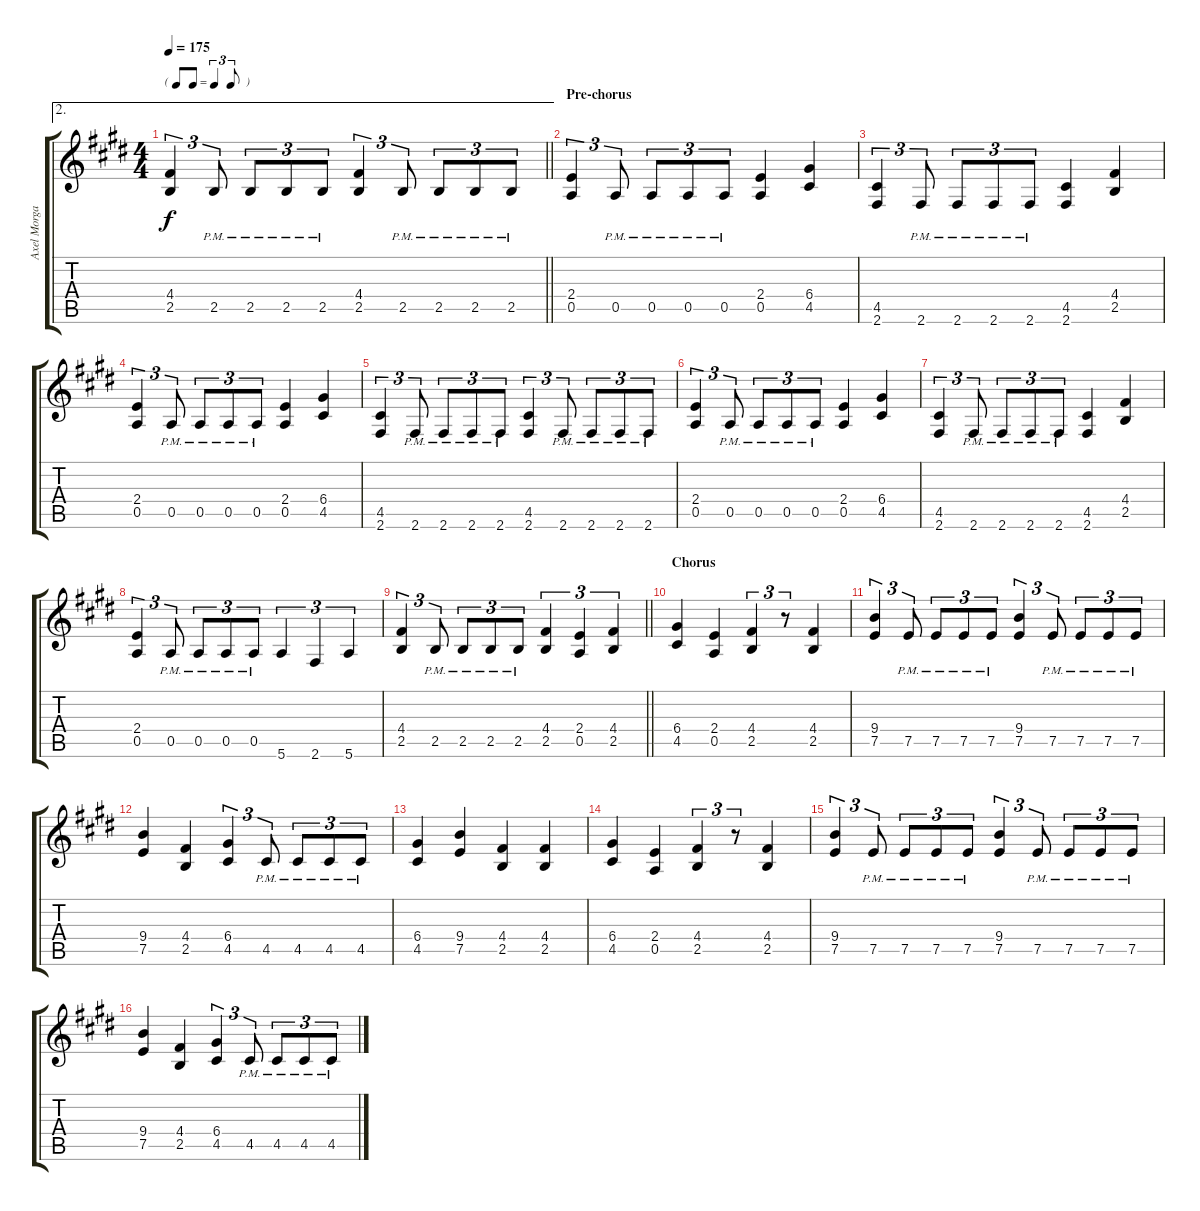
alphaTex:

\track ("Axel Morgan" "Axel Morga") {instrument distortionguitar}
\staff {score tabs}
\tuning (E4 B3 G3 D3 A2 E2) {hide}
\ae 2
\ts (4 4)
\tf triplet8th
\tempo 175
\clef g2
\barLineRight lightlight
\ks c#minor
(4.4 2.5).4{tu (3 2) dy f} 2.5{pm}.8{tu (3 2)} 2.5{pm}.8{tu (3 2)} 2.5{pm}.8{tu (3 2)} 2.5{pm}.8{tu (3 2)} (4.4 2.5).4{tu (3 2)} 2.5{pm}.8{tu (3 2)} 2.5{pm}.8{tu (3 2)} 2.5{pm}.8{tu (3 2)} 2.5{pm}.8{tu (3 2)} |
\section ("" "Pre-chorus")
(2.4 0.5).4{tu (3 2)} 0.5{pm}.8{tu (3 2)} 0.5{pm}.8{tu (3 2)} 0.5{pm}.8{tu (3 2)} 0.5{pm}.8{tu (3 2)} (2.4 0.5).4 (6.4 4.5).4 |
(4.5 2.6).4{tu (3 2)} 2.6{pm}.8{tu (3 2)} 2.6{pm}.8{tu (3 2)} 2.6{pm}.8{tu (3 2)} 2.6{pm}.8{tu (3 2)} (4.5 2.6).4 (4.4 2.5).4 |
(2.4 0.5).4{tu (3 2)} 0.5{pm}.8{tu (3 2)} 0.5{pm}.8{tu (3 2)} 0.5{pm}.8{tu (3 2)} 0.5{pm}.8{tu (3 2)} (2.4 0.5).4 (6.4 4.5).4 |
(4.5 2.6).4{tu (3 2)} 2.6{pm}.8{tu (3 2)} 2.6{pm}.8{tu (3 2)} 2.6{pm}.8{tu (3 2)} 2.6{pm}.8{tu (3 2)} (4.5 2.6).4{tu (3 2)} 2.6{pm}.8{tu (3 2)} 2.6{pm}.8{tu (3 2)} 2.6{pm}.8{tu (3 2)} 2.6{pm}.8{tu (3 2)} |
(2.4 0.5).4{tu (3 2)} 0.5{pm}.8{tu (3 2)} 0.5{pm}.8{tu (3 2)} 0.5{pm}.8{tu (3 2)} 0.5{pm}.8{tu (3 2)} (2.4 0.5).4 (6.4 4.5).4 |
(4.5 2.6).4{tu (3 2)} 2.6{pm}.8{tu (3 2)} 2.6{pm}.8{tu (3 2)} 2.6{pm}.8{tu (3 2)} 2.6{pm}.8{tu (3 2)} (4.5 2.6).4 (4.4 2.5).4 |
(2.4 0.5).4{tu (3 2)} 0.5{pm}.8{tu (3 2)} 0.5{pm}.8{tu (3 2)} 0.5{pm}.8{tu (3 2)} 0.5{pm}.8{tu (3 2)} 5.6.4{tu (3 2)} 2.6.4{tu (3 2)} 5.6.4{tu (3 2)} |
\barLineRight lightlight
(4.4 2.5).4{tu (3 2)} 2.5{pm}.8{tu (3 2)} 2.5{pm}.8{tu (3 2)} 2.5{pm}.8{tu (3 2)} 2.5{pm}.8{tu (3 2)} (4.4 2.5).4{tu (3 2)} (2.4 0.5).4{tu (3 2)} (4.4 2.5).4{tu (3 2)} |
\section ("" "Chorus")
(6.4 4.5).4 (2.4 0.5).4 (4.4 2.5).4{tu (3 2)} r.8{tu (3 2)} (4.4 2.5).4 |
(9.4 7.5).4{tu (3 2)} 7.5{pm}.8{tu (3 2)} 7.5{pm}.8{tu (3 2)} 7.5{pm}.8{tu (3 2)} 7.5{pm}.8{tu (3 2)} (9.4 7.5).4{tu (3 2)} 7.5{pm}.8{tu (3 2)} 7.5{pm}.8{tu (3 2)} 7.5{pm}.8{tu (3 2)} 7.5{pm}.8{tu (3 2)} |
(9.4 7.5).4 (4.4 2.5).4 (6.4 4.5).4{tu (3 2)} 4.5{pm}.8{tu (3 2)} 4.5{pm}.8{tu (3 2)} 4.5{pm}.8{tu (3 2)} 4.5{pm}.8{tu (3 2)} |
(6.4 4.5).4 (9.4 7.5).4 (4.4 2.5).4 (4.4 2.5).4 |
(6.4 4.5).4 (2.4 0.5).4 (4.4 2.5).4{tu (3 2)} r.8{tu (3 2)} (4.4 2.5).4 |
(9.4 7.5).4{tu (3 2)} 7.5{pm}.8{tu (3 2)} 7.5{pm}.8{tu (3 2)} 7.5{pm}.8{tu (3 2)} 7.5{pm}.8{tu (3 2)} (9.4 7.5).4{tu (3 2)} 7.5{pm}.8{tu (3 2)} 7.5{pm}.8{tu (3 2)} 7.5{pm}.8{tu (3 2)} 7.5{pm}.8{tu (3 2)} |
(9.4 7.5).4 (4.4 2.5).4 (6.4 4.5).4{tu (3 2)} 4.5{pm}.8{tu (3 2)} 4.5{pm}.8{tu (3 2)} 4.5{pm}.8{tu (3 2)} 4.5{pm}.8{tu (3 2)}
